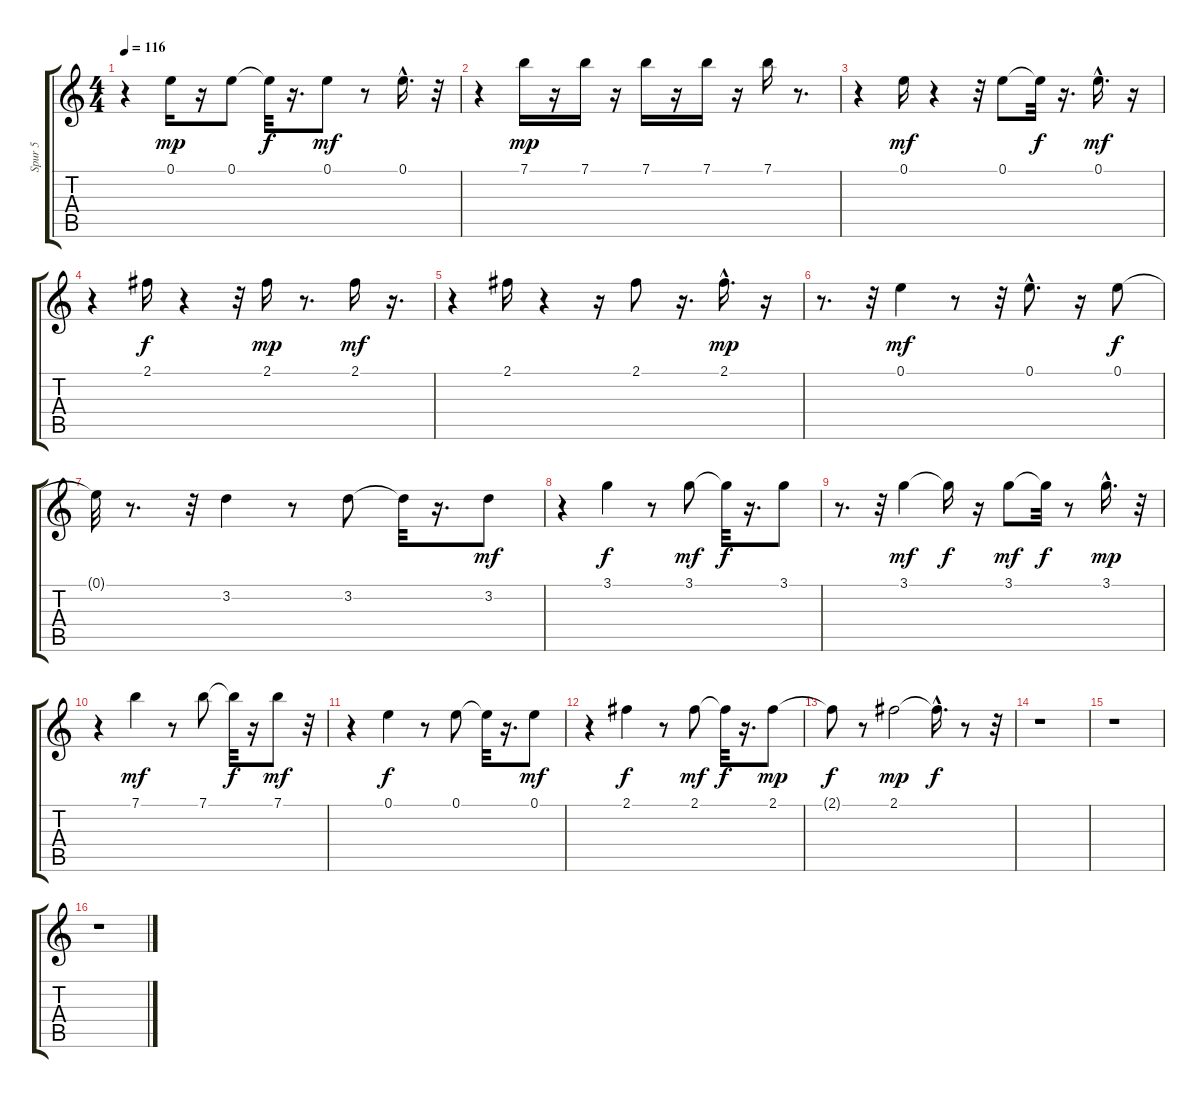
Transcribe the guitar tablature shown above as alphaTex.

\track ("Spur 5" "Spur 5") {instrument distortionguitar}
\staff {score tabs}
\tuning (E4 B3 G3 D3 A2 E2) {hide}
\ts (4 4)
\tempo 116
\clef g2
\ks c
r.4{dy p} 0.1.16{dy mp} r.16 0.1.8 0.1{t}.32{dy f} r.16{d} 0.1.8{dy mf} r.8 0.1{hac}.16{d} r.32 |
r.4 7.1.16{dy mp} r.16 7.1.16 r.16 7.1.16 r.16 7.1.16 r.16 7.1.16 r.8{d} |
r.4 0.1.16{dy mf} r.4 r.32 0.1.8 0.1{t}.32{dy f} r.16{d} 0.1{hac}.16{d dy mf} r.16 |
r.4 2.1.16{dy f} r.4 r.32 2.1.16{dy mp} r.8{d} 2.1.16{dy mf} r.16{d} |
r.4 2.1.16 r.4 r.16 2.1.8 r.16{d} 2.1{hac}.16{d dy mp} r.16 |
r.8{d} r.32 0.1.4{dy mf} r.8 r.32 0.1{hac}.8{d} r.16 0.1.8{dy f} |
0.1{t}.32 r.8{d} r.32 3.2.4 r.8 3.2.8 3.2{t}.32 r.16{d} 3.2.8{dy mf} |
r.4 3.1.4{dy f} r.8 3.1.8{dy mf} 3.1{t}.32{dy f} r.16{d} 3.1.8 |
r.8{d} r.32 3.1.4{dy mf} 3.1{t}.16{dy f} r.16 3.1.8{dy mf} 3.1{t}.32{dy f} r.8 3.1{hac}.16{d dy mp} r.32 |
r.4 7.1.4{dy mf} r.8 7.1.8 7.1{t}.32{dy f} r.16 7.1.8{dy mf} r.32 |
r.4 0.1.4{dy f} r.8 0.1.8 0.1{t}.32 r.16{d} 0.1.8{dy mf} |
r.4 2.1.4{dy f} r.8 2.1.8{dy mf} 2.1{t}.32{dy f} r.16{d} 2.1.8{dy mp} |
2.1{t}.8{dy f} r.8 2.1.2{dy mp} 2.1{hac t}.16{d dy f} r.8 r.32 |
r.1 |
r.1 |
r.1
